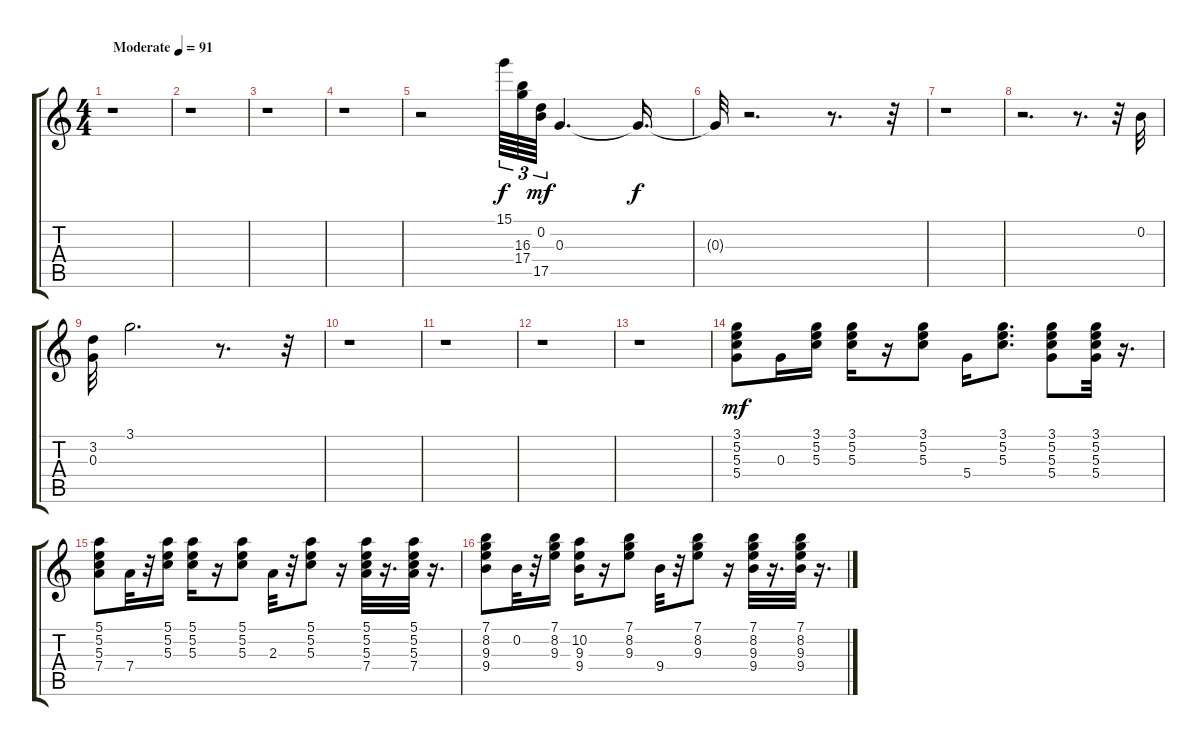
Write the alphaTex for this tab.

\track "" {instrument acousticguitarsteel}
\staff {score tabs}
\tuning (E4 B3 G3 D3 A2 E2) {hide}
\ts (4 4)
\tempo (91 "Moderate")
\clef g2
\ks c
r.1{dy f instrument acousticguitarsteel} |
r.1 |
r.1 |
r.1 |
r.2 15.1.64{tu (3 2)} (16.3 17.4).64{tu (3 2)} (0.2 17.5).64{tu (3 2) dy mf} 0.3.4{d} 0.3{t}.16{d dy f} |
0.3{t}.32 r.2{d} r.8{d} r.32 |
r.1 |
r.2{d} r.8{d} r.32 0.2.32 |
(3.2 0.3).32 3.1.2{d} r.8{d} r.32 |
r.1 |
r.1 |
r.1 |
r.1 |
(3.1 5.2 5.3 5.4).8{dy mf} 0.3.16 (3.1 5.2 5.3).16 (3.1 5.2 5.3).16 r.16 (3.1 5.2 5.3).8 5.4.16 (3.1 5.2 5.3).8{d} (3.1 5.2 5.3 5.4).8 (3.1 5.2 5.3 5.4).32 r.16{d} |
(5.1 5.2 5.3 7.4).8 7.4.32 r.32 (5.1 5.2 5.3).16 (5.1 5.2 5.3).16 r.16 (5.1 5.2 5.3).8 2.3.32 r.32 (5.1 5.2 5.3).8 r.16 (5.1 5.2 5.3 7.4).32 r.16{d} (5.1 5.2 5.3 7.4).32 r.16{d} |
(7.1 8.2 9.3 9.4).8 0.2.32 r.32 (7.1 8.2 9.3).16 (10.2 9.3 9.4).16 r.16 (7.1 8.2 9.3).8 9.4.32 r.32 (7.1 8.2 9.3).8 r.16 (7.1 8.2 9.3 9.4).32 r.16{d} (7.1 8.2 9.3 9.4).32 r.16{d}
